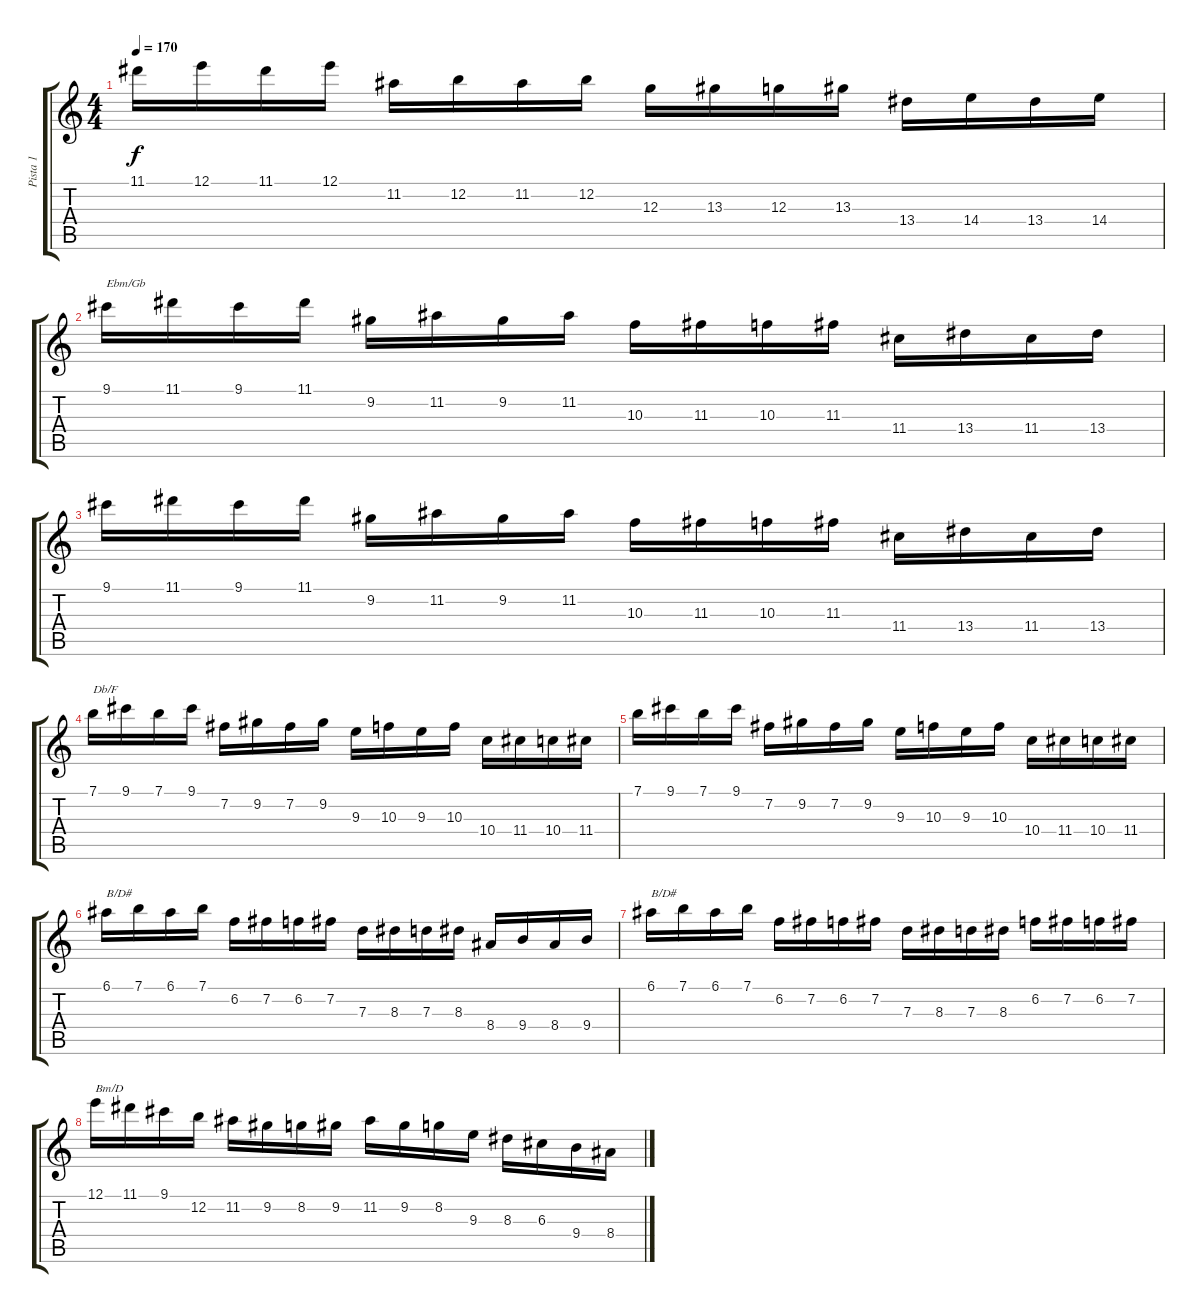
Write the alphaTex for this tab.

\track ("Pista 1" "Pista 1") {instrument distortionguitar}
\staff {score tabs}
\tuning (E4 B3 G3 D3 A2 E2) {hide}
\ts (4 4)
\tempo 170
\clef g2
\ks c
11.1.16{dy f} 12.1.16 11.1.16 12.1.16 11.2.16 12.2.16 11.2.16 12.2.16 12.3.16 13.3.16 12.3.16 13.3.16 13.4.16 14.4.16 13.4.16 14.4.16 |
9.1.16{txt "Ebm/Gb"} 11.1.16 9.1.16 11.1.16 9.2.16 11.2.16 9.2.16 11.2.16 10.3.16 11.3.16 10.3.16 11.3.16 11.4.16 13.4.16 11.4.16 13.4.16 |
9.1.16 11.1.16 9.1.16 11.1.16 9.2.16 11.2.16 9.2.16 11.2.16 10.3.16 11.3.16 10.3.16 11.3.16 11.4.16 13.4.16 11.4.16 13.4.16 |
7.1.16{txt "Db/F"} 9.1.16 7.1.16 9.1.16 7.2.16 9.2.16 7.2.16 9.2.16 9.3.16 10.3.16 9.3.16 10.3.16 10.4.16 11.4.16 10.4.16 11.4.16 |
7.1.16 9.1.16 7.1.16 9.1.16 7.2.16 9.2.16 7.2.16 9.2.16 9.3.16 10.3.16 9.3.16 10.3.16 10.4.16 11.4.16 10.4.16 11.4.16 |
6.1.16{txt "B/D#"} 7.1.16 6.1.16 7.1.16 6.2.16 7.2.16 6.2.16 7.2.16 7.3.16 8.3.16 7.3.16 8.3.16 8.4.16 9.4.16 8.4.16 9.4.16 |
6.1.16{txt "B/D#"} 7.1.16 6.1.16 7.1.16 6.2.16 7.2.16 6.2.16 7.2.16 7.3.16 8.3.16 7.3.16 8.3.16 6.2.16 7.2.16 6.2.16 7.2.16 |
12.1.16{txt "Bm/D"} 11.1.16 9.1.16 12.2.16 11.2.16 9.2.16 8.2.16 9.2.16 11.2.16 9.2.16 8.2.16 9.3.16 8.3.16 6.3.16 9.4.16 8.4.16
